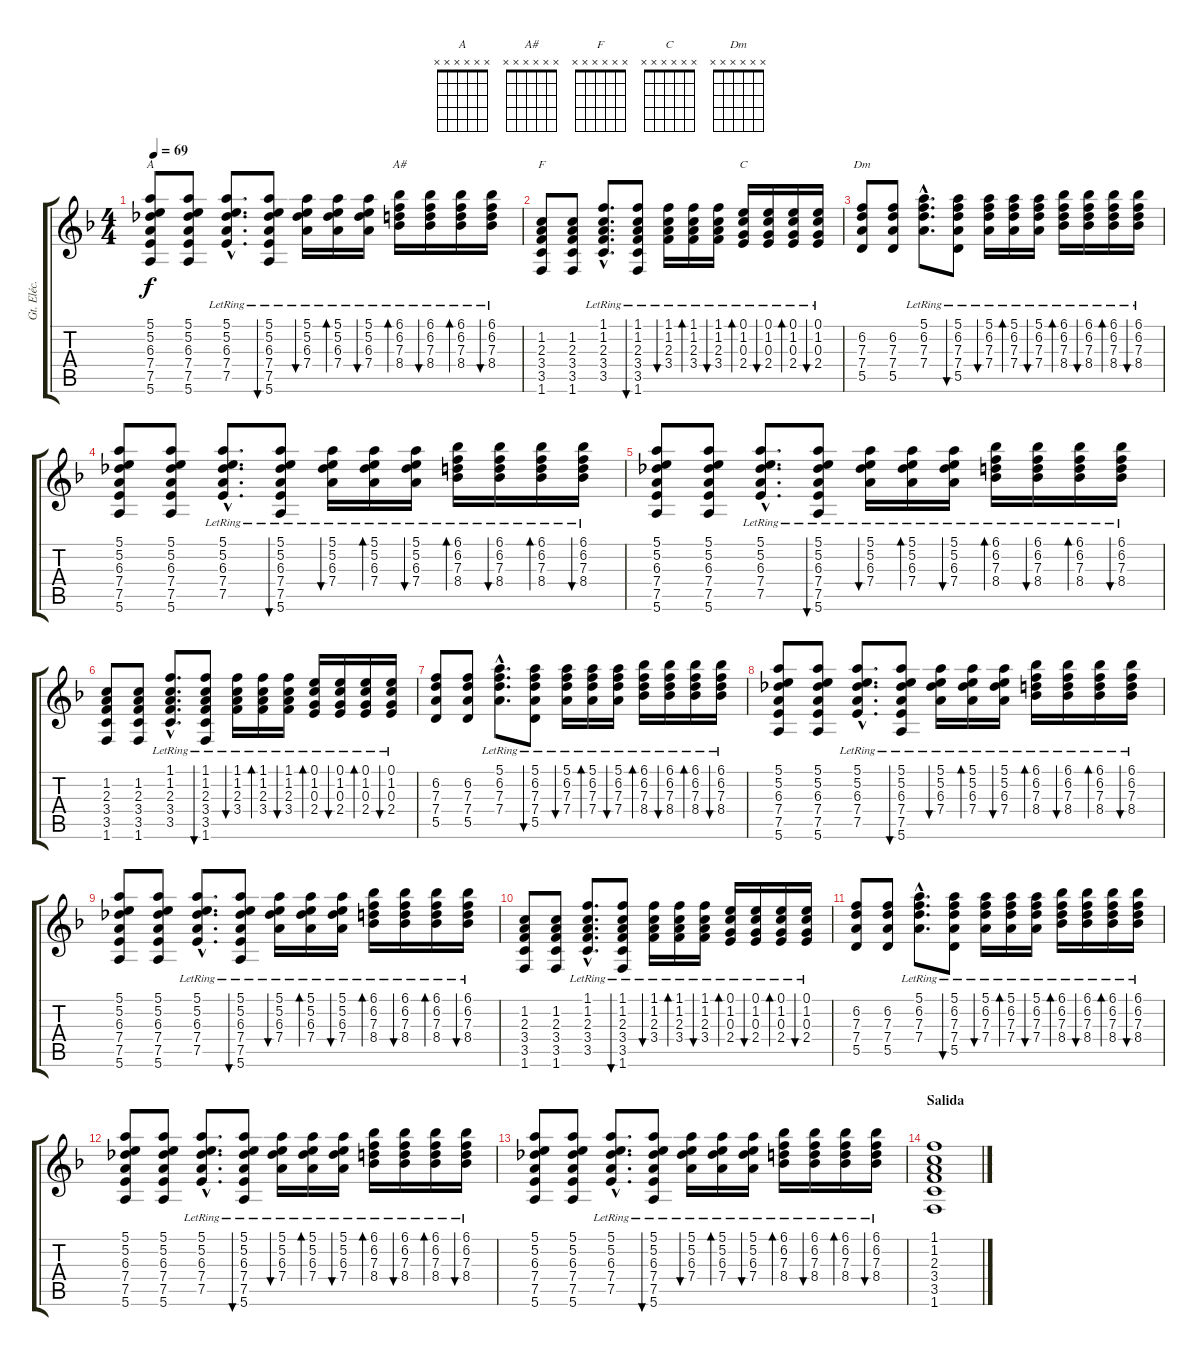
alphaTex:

\track ("Gt. Eléc. Rítmica" "Gt. Eléc. ") {instrument electricguitarjazz}
\staff {score tabs}
\tuning (E4 B3 G3 D3 A2 E2) {hide}
\chord ("A" x x x x x x)
\chord ("A#" x x x x x x)
\chord ("F" x x x x x x)
\chord ("C" x x x x x x)
\chord ("Dm" x x x x x x)
\ts (4 4)
\tempo 69
\clef g2
\ks dminor
(5.1 5.2 6.3 7.4 7.5 5.6).8{ch "A" dy f} (5.1 5.2 6.3 7.4 7.5 5.6).8 (5.1{hac lr} 5.2{hac lr} 6.3{hac lr} 7.4{hac} 7.5{hac}).8{d} (5.1{lr} 5.2{lr} 6.3{lr} 7.4 7.5 5.6).8{bu 60} (5.1{lr} 5.2{lr} 6.3{lr} 7.4).16{bu 60} (5.1{lr} 5.2{lr} 6.3{lr} 7.4).16{bd 60} (5.1{lr} 5.2{lr} 6.3{lr} 7.4).16{bu 60} (6.1{lr} 6.2{lr} 7.3{lr} 8.4).16{bd 60 ch "A#"} (6.1{lr} 6.2{lr} 7.3{lr} 8.4).16{bu 60} (6.1{lr} 6.2{lr} 7.3{lr} 8.4).16{bd 60} (6.1{lr} 6.2{lr} 7.3{lr} 8.4).16{bu 60} |
(1.2 2.3 3.4 3.5 1.6).8{ch "F"} (1.2 2.3 3.4 3.5 1.6).8 (1.1{hac lr} 1.2{hac lr} 2.3{hac lr} 3.4{hac} 3.5{hac}).8{d} (1.1{lr} 1.2{lr} 2.3{lr} 3.4 3.5 1.6).8{bu 60} (1.1{lr} 1.2{lr} 2.3{lr} 3.4).16{bu 60} (1.1{lr} 1.2{lr} 2.3{lr} 3.4).16{bd 60} (1.1{lr} 1.2{lr} 2.3{lr} 3.4).16{bu 60} (0.1{lr} 1.2{lr} 0.3{lr} 2.4).16{bd 60 ch "C"} (0.1{lr} 1.2{lr} 0.3{lr} 2.4).16{bu 60} (0.1{lr} 1.2{lr} 0.3{lr} 2.4).16{bd 60} (0.1{lr} 1.2{lr} 0.3{lr} 2.4).16{bu 60} |
(6.2 7.3 7.4 5.5).8{ch "Dm"} (6.2 7.3 7.4 5.5).8 (5.1{hac lr} 6.2{hac lr} 7.3{hac lr} 7.4{hac}).8{d} (5.1{lr} 6.2{lr} 7.3{lr} 7.4 5.5).8{bu 60} (5.1{lr} 6.2{lr} 7.3{lr} 7.4).16{bu 60} (5.1{lr} 6.2{lr} 7.3{lr} 7.4).16{bd 60} (5.1{lr} 6.2{lr} 7.3{lr} 7.4).16{bu 60} (6.1{lr} 6.2{lr} 7.3{lr} 8.4).16{bd 60} (6.1{lr} 6.2{lr} 7.3{lr} 8.4).16{bu 60} (6.1{lr} 6.2{lr} 7.3{lr} 8.4).16{bd 60} (6.1{lr} 6.2{lr} 7.3{lr} 8.4).16{bu 60} |
(5.1 5.2 6.3 7.4 7.5 5.6).8 (5.1 5.2 6.3 7.4 7.5 5.6).8 (5.1{hac lr} 5.2{hac lr} 6.3{hac lr} 7.4{hac} 7.5{hac}).8{d} (5.1{lr} 5.2{lr} 6.3{lr} 7.4 7.5 5.6).8{bu 60} (5.1{lr} 5.2{lr} 6.3{lr} 7.4).16{bu 60} (5.1{lr} 5.2{lr} 6.3{lr} 7.4).16{bd 60} (5.1{lr} 5.2{lr} 6.3{lr} 7.4).16{bu 60} (6.1{lr} 6.2{lr} 7.3{lr} 8.4).16{bd 60} (6.1{lr} 6.2{lr} 7.3{lr} 8.4).16{bu 60} (6.1{lr} 6.2{lr} 7.3{lr} 8.4).16{bd 60} (6.1{lr} 6.2{lr} 7.3{lr} 8.4).16{bu 60} |
(5.1 5.2 6.3 7.4 7.5 5.6).8 (5.1 5.2 6.3 7.4 7.5 5.6).8 (5.1{hac lr} 5.2{hac lr} 6.3{hac lr} 7.4{hac} 7.5{hac}).8{d} (5.1{lr} 5.2{lr} 6.3{lr} 7.4 7.5 5.6).8{bu 60} (5.1{lr} 5.2{lr} 6.3{lr} 7.4).16{bu 60} (5.1{lr} 5.2{lr} 6.3{lr} 7.4).16{bd 60} (5.1{lr} 5.2{lr} 6.3{lr} 7.4).16{bu 60} (6.1{lr} 6.2{lr} 7.3{lr} 8.4).16{bd 60} (6.1{lr} 6.2{lr} 7.3{lr} 8.4).16{bu 60} (6.1{lr} 6.2{lr} 7.3{lr} 8.4).16{bd 60} (6.1{lr} 6.2{lr} 7.3{lr} 8.4).16{bu 60} |
(1.2 2.3 3.4 3.5 1.6).8 (1.2 2.3 3.4 3.5 1.6).8 (1.1{hac lr} 1.2{hac lr} 2.3{hac lr} 3.4{hac} 3.5{hac}).8{d} (1.1{lr} 1.2{lr} 2.3{lr} 3.4 3.5 1.6).8{bu 60} (1.1{lr} 1.2{lr} 2.3{lr} 3.4).16{bu 60} (1.1{lr} 1.2{lr} 2.3{lr} 3.4).16{bd 60} (1.1{lr} 1.2{lr} 2.3{lr} 3.4).16{bu 60} (0.1{lr} 1.2{lr} 0.3{lr} 2.4).16{bd 60} (0.1{lr} 1.2{lr} 0.3{lr} 2.4).16{bu 60} (0.1{lr} 1.2{lr} 0.3{lr} 2.4).16{bd 60} (0.1{lr} 1.2{lr} 0.3{lr} 2.4).16{bu 60} |
(6.2 7.3 7.4 5.5).8 (6.2 7.3 7.4 5.5).8 (5.1{hac lr} 6.2{hac lr} 7.3{hac lr} 7.4{hac}).8{d} (5.1{lr} 6.2{lr} 7.3{lr} 7.4 5.5).8{bu 60} (5.1{lr} 6.2{lr} 7.3{lr} 7.4).16{bu 60} (5.1{lr} 6.2{lr} 7.3{lr} 7.4).16{bd 60} (5.1{lr} 6.2{lr} 7.3{lr} 7.4).16{bu 60} (6.1{lr} 6.2{lr} 7.3{lr} 8.4).16{bd 60} (6.1{lr} 6.2{lr} 7.3{lr} 8.4).16{bu 60} (6.1{lr} 6.2{lr} 7.3{lr} 8.4).16{bd 60} (6.1{lr} 6.2{lr} 7.3{lr} 8.4).16{bu 60} |
(5.1 5.2 6.3 7.4 7.5 5.6).8 (5.1 5.2 6.3 7.4 7.5 5.6).8 (5.1{hac lr} 5.2{hac lr} 6.3{hac lr} 7.4{hac} 7.5{hac}).8{d} (5.1{lr} 5.2{lr} 6.3{lr} 7.4 7.5 5.6).8{bu 60} (5.1{lr} 5.2{lr} 6.3{lr} 7.4).16{bu 60} (5.1{lr} 5.2{lr} 6.3{lr} 7.4).16{bd 60} (5.1{lr} 5.2{lr} 6.3{lr} 7.4).16{bu 60} (6.1{lr} 6.2{lr} 7.3{lr} 8.4).16{bd 60} (6.1{lr} 6.2{lr} 7.3{lr} 8.4).16{bu 60} (6.1{lr} 6.2{lr} 7.3{lr} 8.4).16{bd 60} (6.1{lr} 6.2{lr} 7.3{lr} 8.4).16{bu 60} |
(5.1 5.2 6.3 7.4 7.5 5.6).8 (5.1 5.2 6.3 7.4 7.5 5.6).8 (5.1{hac lr} 5.2{hac lr} 6.3{hac lr} 7.4{hac} 7.5{hac}).8{d} (5.1{lr} 5.2{lr} 6.3{lr} 7.4 7.5 5.6).8{bu 60} (5.1{lr} 5.2{lr} 6.3{lr} 7.4).16{bu 60} (5.1{lr} 5.2{lr} 6.3{lr} 7.4).16{bd 60} (5.1{lr} 5.2{lr} 6.3{lr} 7.4).16{bu 60} (6.1{lr} 6.2{lr} 7.3{lr} 8.4).16{bd 60} (6.1{lr} 6.2{lr} 7.3{lr} 8.4).16{bu 60} (6.1{lr} 6.2{lr} 7.3{lr} 8.4).16{bd 60} (6.1{lr} 6.2{lr} 7.3{lr} 8.4).16{bu 60} |
(1.2 2.3 3.4 3.5 1.6).8 (1.2 2.3 3.4 3.5 1.6).8 (1.1{hac lr} 1.2{hac lr} 2.3{hac lr} 3.4{hac} 3.5{hac}).8{d} (1.1{lr} 1.2{lr} 2.3{lr} 3.4 3.5 1.6).8{bu 60} (1.1{lr} 1.2{lr} 2.3{lr} 3.4).16{bu 60} (1.1{lr} 1.2{lr} 2.3{lr} 3.4).16{bd 60} (1.1{lr} 1.2{lr} 2.3{lr} 3.4).16{bu 60} (0.1{lr} 1.2{lr} 0.3{lr} 2.4).16{bd 60} (0.1{lr} 1.2{lr} 0.3{lr} 2.4).16{bu 60} (0.1{lr} 1.2{lr} 0.3{lr} 2.4).16{bd 60} (0.1{lr} 1.2{lr} 0.3{lr} 2.4).16{bu 60} |
(6.2 7.3 7.4 5.5).8 (6.2 7.3 7.4 5.5).8 (5.1{hac lr} 6.2{hac lr} 7.3{hac lr} 7.4{hac}).8{d} (5.1{lr} 6.2{lr} 7.3{lr} 7.4 5.5).8{bu 60} (5.1{lr} 6.2{lr} 7.3{lr} 7.4).16{bu 60} (5.1{lr} 6.2{lr} 7.3{lr} 7.4).16{bd 60} (5.1{lr} 6.2{lr} 7.3{lr} 7.4).16{bu 60} (6.1{lr} 6.2{lr} 7.3{lr} 8.4).16{bd 60} (6.1{lr} 6.2{lr} 7.3{lr} 8.4).16{bu 60} (6.1{lr} 6.2{lr} 7.3{lr} 8.4).16{bd 60} (6.1{lr} 6.2{lr} 7.3{lr} 8.4).16{bu 60} |
(5.1 5.2 6.3 7.4 7.5 5.6).8 (5.1 5.2 6.3 7.4 7.5 5.6).8 (5.1{hac lr} 5.2{hac lr} 6.3{hac lr} 7.4{hac} 7.5{hac}).8{d} (5.1{lr} 5.2{lr} 6.3{lr} 7.4 7.5 5.6).8{bu 60} (5.1{lr} 5.2{lr} 6.3{lr} 7.4).16{bu 60} (5.1{lr} 5.2{lr} 6.3{lr} 7.4).16{bd 60} (5.1{lr} 5.2{lr} 6.3{lr} 7.4).16{bu 60} (6.1{lr} 6.2{lr} 7.3{lr} 8.4).16{bd 60} (6.1{lr} 6.2{lr} 7.3{lr} 8.4).16{bu 60} (6.1{lr} 6.2{lr} 7.3{lr} 8.4).16{bd 60} (6.1{lr} 6.2{lr} 7.3{lr} 8.4).16{bu 60} |
(5.1 5.2 6.3 7.4 7.5 5.6).8 (5.1 5.2 6.3 7.4 7.5 5.6).8 (5.1{hac lr} 5.2{hac lr} 6.3{hac lr} 7.4{hac} 7.5{hac}).8{d} (5.1{lr} 5.2{lr} 6.3{lr} 7.4 7.5 5.6).8{bu 60} (5.1{lr} 5.2{lr} 6.3{lr} 7.4).16{bu 60} (5.1{lr} 5.2{lr} 6.3{lr} 7.4).16{bd 60} (5.1{lr} 5.2{lr} 6.3{lr} 7.4).16{bu 60} (6.1{lr} 6.2{lr} 7.3{lr} 8.4).16{bd 60} (6.1{lr} 6.2{lr} 7.3{lr} 8.4).16{bu 60} (6.1{lr} 6.2{lr} 7.3{lr} 8.4).16{bd 60} (6.1{lr} 6.2{lr} 7.3{lr} 8.4).16{bu 60} |
\section ("" "Salida")
(1.1 1.2 2.3 3.4 3.5 1.6).1
